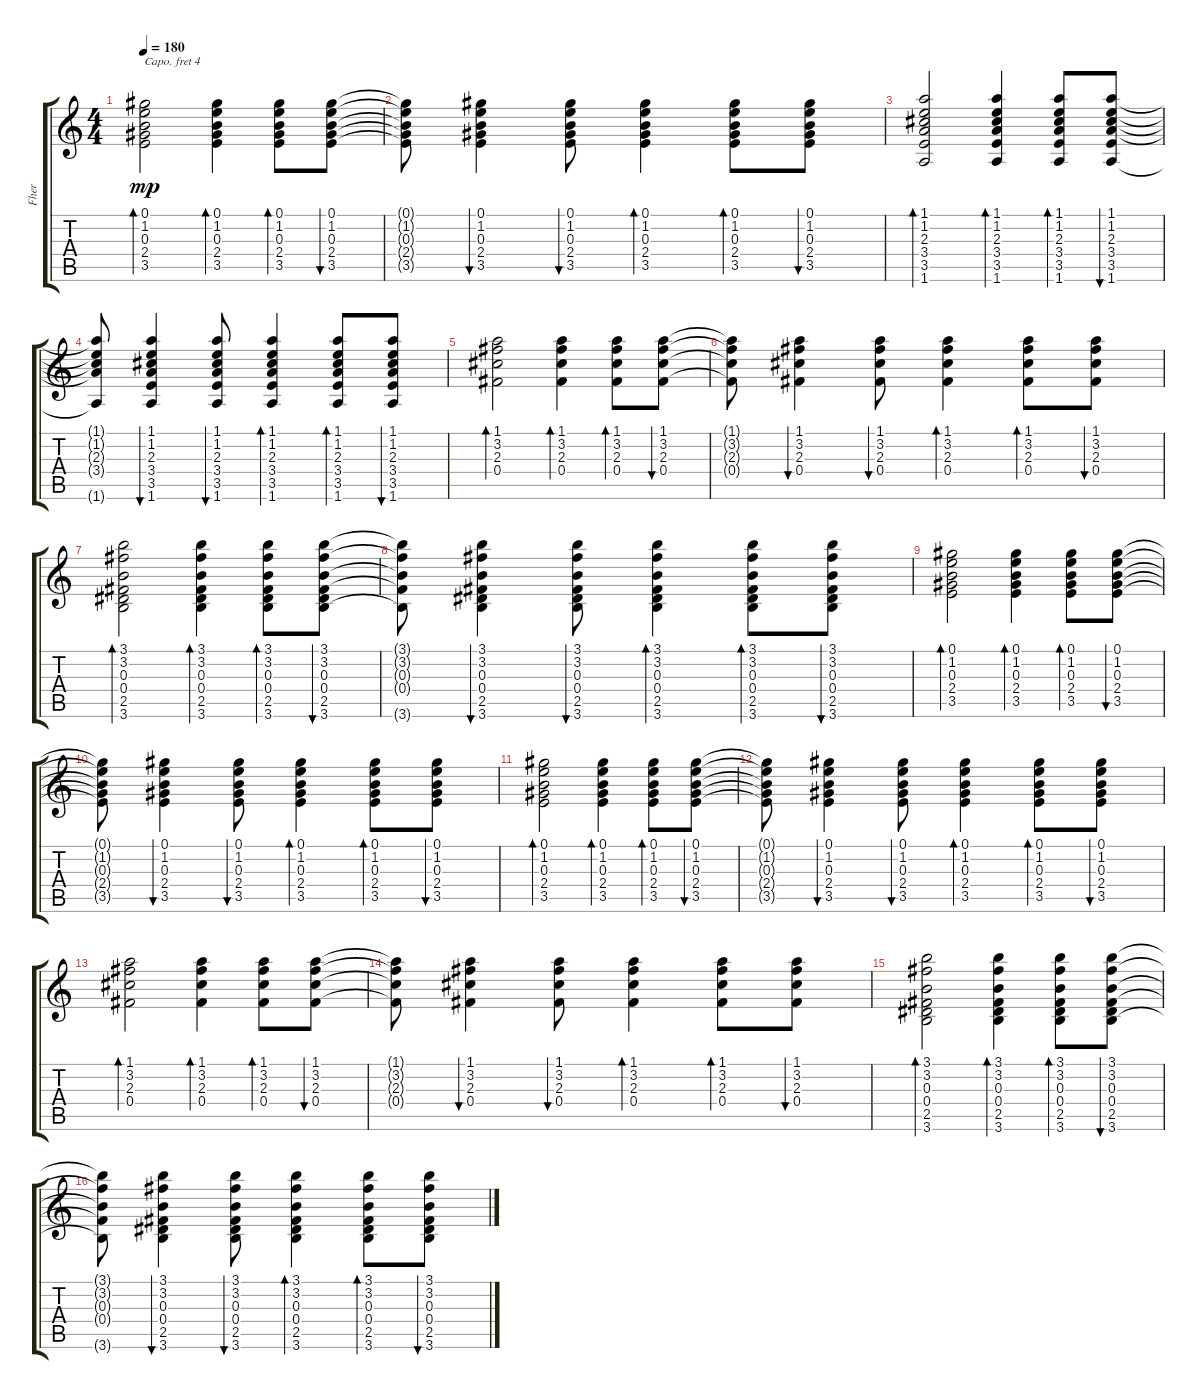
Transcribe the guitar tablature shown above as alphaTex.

\track ("Fher" "Fher") {instrument acousticguitarsteel}
\staff {score tabs}
\capo 4
\tuning (E4 B3 G3 D3 A2 E2) {hide}
\ts (4 4)
\tempo 180
\clef g2
\ks c
(0.1 1.2 0.3 2.4 3.5).2{bd 60 dy mp} (0.1 1.2 0.3 2.4 3.5).4{bd 60} (0.1 1.2 0.3 2.4 3.5).8{bd 60} (0.1 1.2 0.3 2.4 3.5).8{bu 60} |
(0.1{t} 1.2{t} 0.3{t} 2.4{t} 3.5{t}).8 (0.1 1.2 0.3 2.4 3.5).4{bu 60} (0.1 1.2 0.3 2.4 3.5).8{bu 60} (0.1 1.2 0.3 2.4 3.5).4{bd 60} (0.1 1.2 0.3 2.4 3.5).8{bd 60} (0.1 1.2 0.3 2.4 3.5).8{bu 60} |
(1.1 1.2 2.3 3.4 3.5 1.6).2{bd 60} (1.1 1.2 2.3 3.4 3.5 1.6).4{bd 60} (1.1 1.2 2.3 3.4 3.5 1.6).8{bd 60} (1.1 1.2 2.3 3.4 3.5 1.6).8{bu 60} |
(1.1{t} 1.2{t} 2.3{t} 3.4{t} 1.6{t}).8 (1.1 1.2 2.3 3.4 3.5 1.6).4{bu 60} (1.1 1.2 2.3 3.4 3.5 1.6).8{bu 60} (1.1 1.2 2.3 3.4 3.5 1.6).4{bd 60} (1.1 1.2 2.3 3.4 3.5 1.6).8{bd 60} (1.1 1.2 2.3 3.4 3.5 1.6).8{bu 60} |
(1.1 3.2 2.3 0.4).2{bd 60} (1.1 3.2 2.3 0.4).4{bd 60} (1.1 3.2 2.3 0.4).8{bd 60} (1.1 3.2 2.3 0.4).8{bu 60} |
(1.1{t} 3.2{t} 2.3{t} 0.4{t}).8 (1.1 3.2 2.3 0.4).4{bu 60} (1.1 3.2 2.3 0.4).8{bu 60} (1.1 3.2 2.3 0.4).4{bd 60} (1.1 3.2 2.3 0.4).8{bd 60} (1.1 3.2 2.3 0.4).8{bu 60} |
(3.1 3.2 0.3 0.4 2.5 3.6).2{bd 60} (3.1 3.2 0.3 0.4 2.5 3.6).4{bd 60} (3.1 3.2 0.3 0.4 2.5 3.6).8{bd 60} (3.1 3.2 0.3 0.4 2.5 3.6).8{bu 60} |
(3.1{t} 3.2{t} 0.3{t} 0.4{t} 3.6{t}).8 (3.1 3.2 0.3 0.4 2.5 3.6).4{bu 60} (3.1 3.2 0.3 0.4 2.5 3.6).8{bu 60} (3.1 3.2 0.3 0.4 2.5 3.6).4{bd 60} (3.1 3.2 0.3 0.4 2.5 3.6).8{bd 60} (3.1 3.2 0.3 0.4 2.5 3.6).8{bu 60} |
(0.1 1.2 0.3 2.4 3.5).2{bd 60} (0.1 1.2 0.3 2.4 3.5).4{bd 60} (0.1 1.2 0.3 2.4 3.5).8{bd 60} (0.1 1.2 0.3 2.4 3.5).8{bu 60} |
(0.1{t} 1.2{t} 0.3{t} 2.4{t} 3.5{t}).8 (0.1 1.2 0.3 2.4 3.5).4{bu 60} (0.1 1.2 0.3 2.4 3.5).8{bu 60} (0.1 1.2 0.3 2.4 3.5).4{bd 60} (0.1 1.2 0.3 2.4 3.5).8{bd 60} (0.1 1.2 0.3 2.4 3.5).8{bu 60} |
(0.1 1.2 0.3 2.4 3.5).2{bd 60} (0.1 1.2 0.3 2.4 3.5).4{bd 60} (0.1 1.2 0.3 2.4 3.5).8{bd 60} (0.1 1.2 0.3 2.4 3.5).8{bu 60} |
(0.1{t} 1.2{t} 0.3{t} 2.4{t} 3.5{t}).8 (0.1 1.2 0.3 2.4 3.5).4{bu 60} (0.1 1.2 0.3 2.4 3.5).8{bu 60} (0.1 1.2 0.3 2.4 3.5).4{bd 60} (0.1 1.2 0.3 2.4 3.5).8{bd 60} (0.1 1.2 0.3 2.4 3.5).8{bu 60} |
(1.1 3.2 2.3 0.4).2{bd 60} (1.1 3.2 2.3 0.4).4{bd 60} (1.1 3.2 2.3 0.4).8{bd 60} (1.1 3.2 2.3 0.4).8{bu 60} |
(1.1{t} 3.2{t} 2.3{t} 0.4{t}).8 (1.1 3.2 2.3 0.4).4{bu 60} (1.1 3.2 2.3 0.4).8{bu 60} (1.1 3.2 2.3 0.4).4{bd 60} (1.1 3.2 2.3 0.4).8{bd 60} (1.1 3.2 2.3 0.4).8{bu 60} |
(3.1 3.2 0.3 0.4 2.5 3.6).2{bd 60} (3.1 3.2 0.3 0.4 2.5 3.6).4{bd 60} (3.1 3.2 0.3 0.4 2.5 3.6).8{bd 60} (3.1 3.2 0.3 0.4 2.5 3.6).8{bu 60} |
(3.1{t} 3.2{t} 0.3{t} 0.4{t} 3.6{t}).8 (3.1 3.2 0.3 0.4 2.5 3.6).4{bu 60} (3.1 3.2 0.3 0.4 2.5 3.6).8{bu 60} (3.1 3.2 0.3 0.4 2.5 3.6).4{bd 60} (3.1 3.2 0.3 0.4 2.5 3.6).8{bd 60} (3.1 3.2 0.3 0.4 2.5 3.6).8{bu 60}
